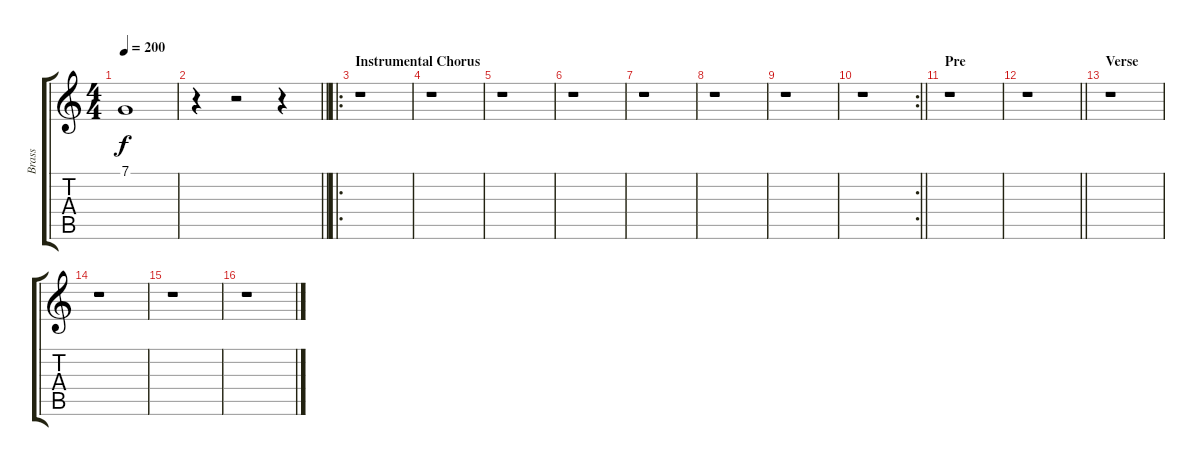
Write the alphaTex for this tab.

\track ("Brass" "Brass") {instrument brasssection}
\staff {score tabs}
\tuning (C4 G3 Eb3 Bb2 F2 C2) {hide}
\ts (4 4)
\tempo 200
\clef g2
\ks c
7.1.1{dy f} |
\barLineRight lightlight
r.4 r.2 r.4 |
\ro
\section ("" "Instrumental Chorus")
r.1 |
r.1 |
r.1 |
r.1 |
r.1 |
r.1 |
r.1 |
\rc 2
\barLineRight lightlight
r.1 |
\section ("" "Pre")
r.1 |
\barLineRight lightlight
r.1 |
\section ("" "Verse")
r.1 |
r.1 |
r.1 |
r.1
